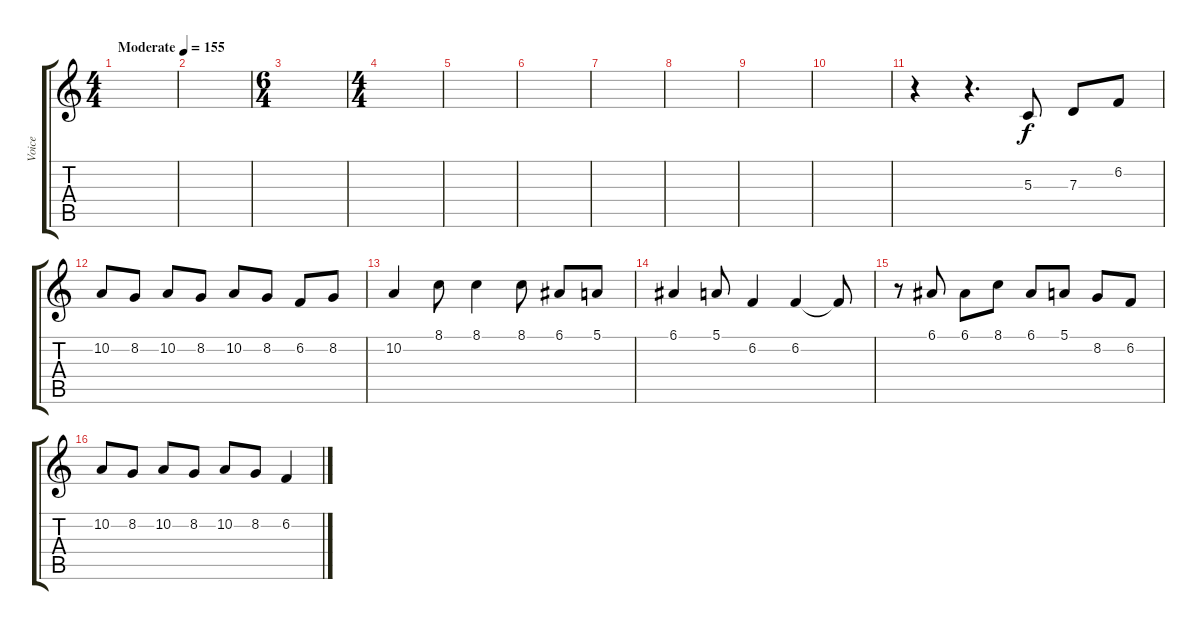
\track ("Voice" "Voice") {instrument acousticgrandpiano}
\staff {score tabs}
\tuning (E4 B3 G3 D3 A2 E2) {hide}
\ts (4 4)
\tempo (155 "Moderate")
\clef g2
\ks c
|
|
\ts (6 4)
|
\ts (4 4)
|
|
|
|
|
|
|
r.4 r.4{d} 5.3.8 7.3.8 6.2.8 |
10.2.8 8.2.8 10.2.8 8.2.8 10.2.8 8.2.8 6.2.8 8.2.8 |
10.2.4 8.1.8 8.1.4 8.1.8 6.1.8 5.1.8 |
6.1.4 5.1.8 6.2.4 6.2.4 6.2{t}.8 |
r.8 6.1.8 6.1.8 8.1.8 6.1.8 5.1.8 8.2.8 6.2.8 |
10.2.8 8.2.8 10.2.8 8.2.8 10.2.8 8.2.8 6.2.4
